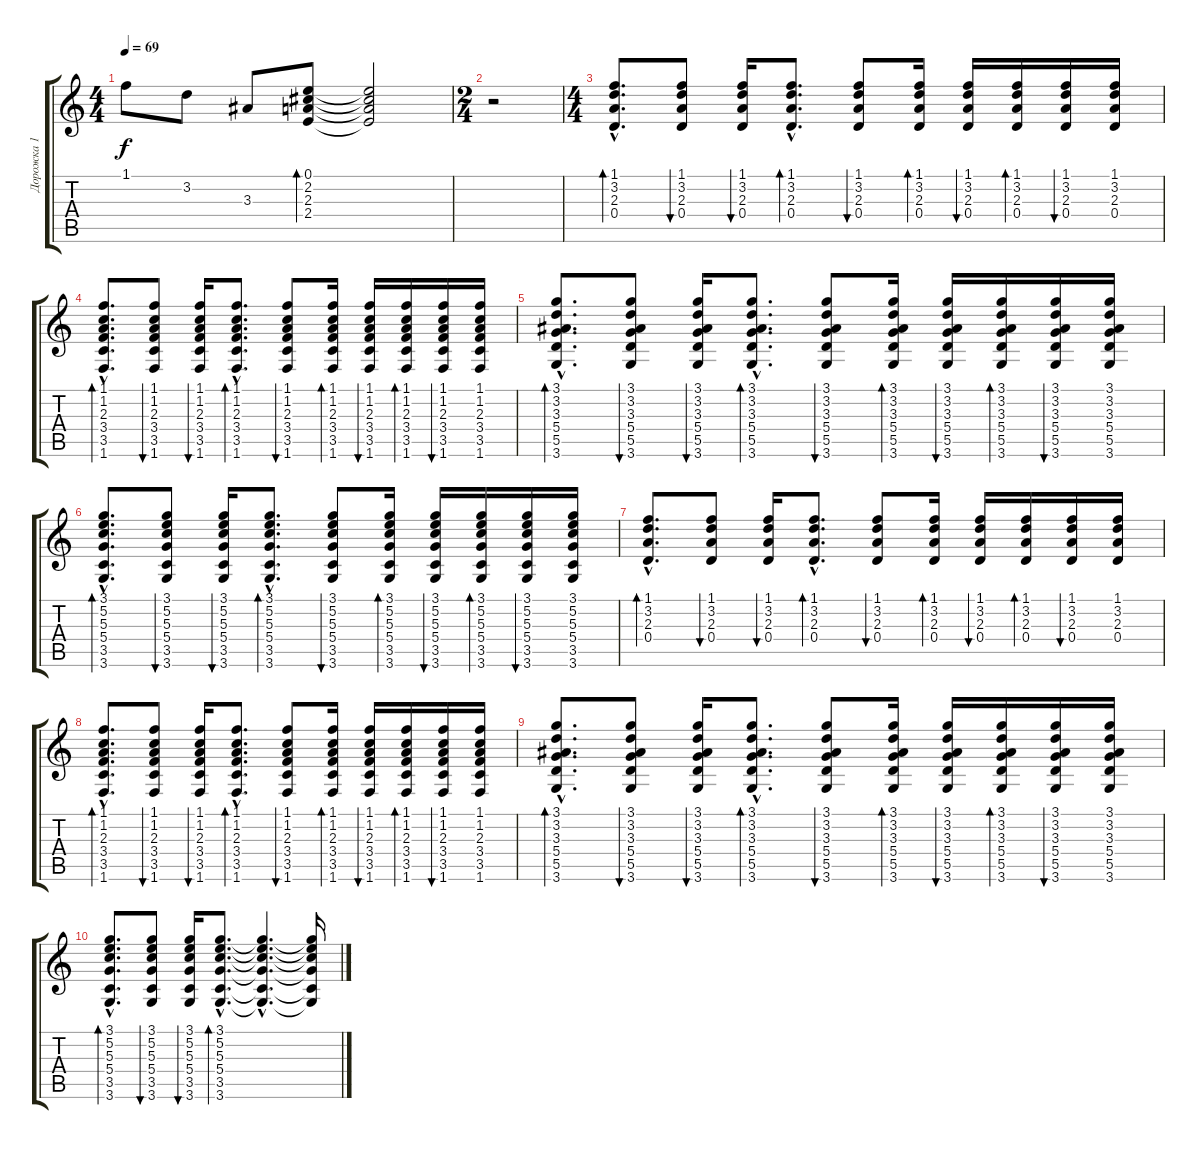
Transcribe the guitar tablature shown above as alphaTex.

\track ("Дорожка 1" "Дорожка 1") {instrument electricguitarclean}
\staff {score tabs}
\tuning (E4 B3 G3 D3 A2 E2) {hide}
\ts (4 4)
\tempo 69
\clef g2
\ks c
1.1.8{dy f} 3.2.8 3.3.8 (0.1 2.2 2.3 2.4).8{bd 120} (0.1{t} 2.2{t} 2.3{t} 2.4{t}).2 |
\ts (2 4)
r.2 |
\ts (4 4)
(1.1{hac} 3.2{hac} 2.3{hac} 0.4{hac}).8{d bd 30 instrument acousticguitarsteel} (1.1 3.2 2.3 0.4).8{bu 30} (1.1 3.2 2.3 0.4).16{bu 30} (1.1{hac} 3.2{hac} 2.3{hac} 0.4{hac}).8{d bd 30} (1.1 3.2 2.3 0.4).8{bu 30} (1.1 3.2 2.3 0.4).16{bd 30} (1.1 3.2 2.3 0.4).16{bu 30} (1.1 3.2 2.3 0.4).16{bd 30} (1.1 3.2 2.3 0.4).16{bu 30} (1.1 3.2 2.3 0.4).16 |
(1.1{hac} 1.2{hac} 2.3{hac} 3.4{hac} 3.5{hac} 1.6{hac}).8{d bd 30 instrument acousticguitarsteel} (1.1 1.2 2.3 3.4 3.5 1.6).8{bu 30} (1.1 1.2 2.3 3.4 3.5 1.6).16{bu 30} (1.1{hac} 1.2{hac} 2.3{hac} 3.4{hac} 3.5{hac} 1.6{hac}).8{d bd 30} (1.1 1.2 2.3 3.4 3.5 1.6).8{bu 30} (1.1 1.2 2.3 3.4 3.5 1.6).16{bd 30} (1.1 1.2 2.3 3.4 3.5 1.6).16{bu 30} (1.1 1.2 2.3 3.4 3.5 1.6).16{bd 30} (1.1 1.2 2.3 3.4 3.5 1.6).16{bu 30} (1.1 1.2 2.3 3.4 3.5 1.6).16 |
(3.1{hac} 3.2{hac} 3.3{hac} 5.4{hac} 5.5{hac} 3.6{hac}).8{d bd 30 instrument acousticguitarsteel} (3.1 3.2 3.3 5.4 5.5 3.6).8{bu 30} (3.1 3.2 3.3 5.4 5.5 3.6).16{bu 30} (3.1{hac} 3.2{hac} 3.3{hac} 5.4{hac} 5.5{hac} 3.6{hac}).8{d bd 30} (3.1 3.2 3.3 5.4 5.5 3.6).8{bu 30} (3.1 3.2 3.3 5.4 5.5 3.6).16{bd 30} (3.1 3.2 3.3 5.4 5.5 3.6).16{bu 30} (3.1 3.2 3.3 5.4 5.5 3.6).16{bd 30} (3.1 3.2 3.3 5.4 5.5 3.6).16{bu 30} (3.1 3.2 3.3 5.4 5.5 3.6).16 |
(3.1{hac} 5.2{hac} 5.3{hac} 5.4{hac} 3.5{hac} 3.6{hac}).8{d bd 30 instrument acousticguitarsteel} (3.1 5.2 5.3 5.4 3.5 3.6).8{bu 30} (3.1 5.2 5.3 5.4 3.5 3.6).16{bu 30} (3.1{hac} 5.2{hac} 5.3{hac} 5.4{hac} 3.5{hac} 3.6{hac}).8{d bd 30} (3.1 5.2 5.3 5.4 3.5 3.6).8{bu 30} (3.1 5.2 5.3 5.4 3.5 3.6).16{bd 30} (3.1 5.2 5.3 5.4 3.5 3.6).16{bu 30} (3.1 5.2 5.3 5.4 3.5 3.6).16{bd 30} (3.1 5.2 5.3 5.4 3.5 3.6).16{bu 30} (3.1 5.2 5.3 5.4 3.5 3.6).16 |
(1.1{hac} 3.2{hac} 2.3{hac} 0.4{hac}).8{d bd 30 instrument acousticguitarsteel} (1.1 3.2 2.3 0.4).8{bu 30} (1.1 3.2 2.3 0.4).16{bu 30} (1.1{hac} 3.2{hac} 2.3{hac} 0.4{hac}).8{d bd 30} (1.1 3.2 2.3 0.4).8{bu 30} (1.1 3.2 2.3 0.4).16{bd 30} (1.1 3.2 2.3 0.4).16{bu 30} (1.1 3.2 2.3 0.4).16{bd 30} (1.1 3.2 2.3 0.4).16{bu 30} (1.1 3.2 2.3 0.4).16 |
(1.1{hac} 1.2{hac} 2.3{hac} 3.4{hac} 3.5{hac} 1.6{hac}).8{d bd 30 instrument acousticguitarsteel} (1.1 1.2 2.3 3.4 3.5 1.6).8{bu 30} (1.1 1.2 2.3 3.4 3.5 1.6).16{bu 30} (1.1{hac} 1.2{hac} 2.3{hac} 3.4{hac} 3.5{hac} 1.6{hac}).8{d bd 30} (1.1 1.2 2.3 3.4 3.5 1.6).8{bu 30} (1.1 1.2 2.3 3.4 3.5 1.6).16{bd 30} (1.1 1.2 2.3 3.4 3.5 1.6).16{bu 30} (1.1 1.2 2.3 3.4 3.5 1.6).16{bd 30} (1.1 1.2 2.3 3.4 3.5 1.6).16{bu 30} (1.1 1.2 2.3 3.4 3.5 1.6).16 |
(3.1{hac} 3.2{hac} 3.3{hac} 5.4{hac} 5.5{hac} 3.6{hac}).8{d bd 30 instrument acousticguitarsteel} (3.1 3.2 3.3 5.4 5.5 3.6).8{bu 30} (3.1 3.2 3.3 5.4 5.5 3.6).16{bu 30} (3.1{hac} 3.2{hac} 3.3{hac} 5.4{hac} 5.5{hac} 3.6{hac}).8{d bd 30} (3.1 3.2 3.3 5.4 5.5 3.6).8{bu 30} (3.1 3.2 3.3 5.4 5.5 3.6).16{bd 30} (3.1 3.2 3.3 5.4 5.5 3.6).16{bu 30} (3.1 3.2 3.3 5.4 5.5 3.6).16{bd 30} (3.1 3.2 3.3 5.4 5.5 3.6).16{bu 30} (3.1 3.2 3.3 5.4 5.5 3.6).16 |
(3.1{hac} 5.2{hac} 5.3{hac} 5.4{hac} 3.5{hac} 3.6{hac}).8{d bd 30 instrument acousticguitarsteel} (3.1 5.2 5.3 5.4 3.5 3.6).8{bu 30} (3.1 5.2 5.3 5.4 3.5 3.6).16{bu 30} (3.1{hac} 5.2{hac} 5.3{hac} 5.4{hac} 3.5{hac} 3.6{hac}).8{d bd 30} (3.1{hac t} 5.2{hac t} 5.3{hac t} 5.4{hac t} 3.5{hac t} 3.6{hac t}).4{d} (3.1{t} 5.2{t} 5.3{t} 5.4{t} 3.5{t} 3.6{t}).16
